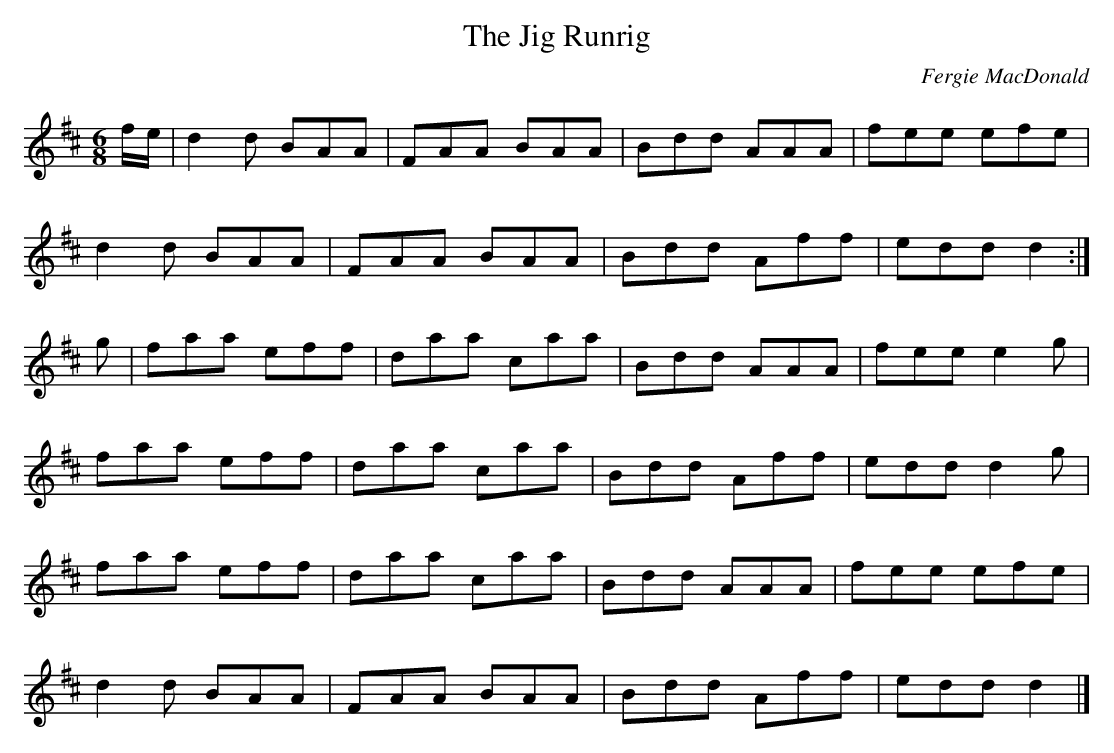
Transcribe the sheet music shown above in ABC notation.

X:1
T:Jig Runrig, The
C:Fergie MacDonald
M:6/8
L:1/8
K:D
f/e/|d2 d BAA|FAA BAA|Bdd AAA|fee efe|
d2 d BAA|FAA BAA|Bdd Aff|edd d2:|]
g|faa eff|daa caa|Bdd AAA|fee e2 g|
faa eff|daa caa|Bdd Aff|edd d2 g|
faa eff|daa caa|Bdd AAA|fee efe|
d2 d BAA|FAA BAA|Bdd Aff|edd d2|]
